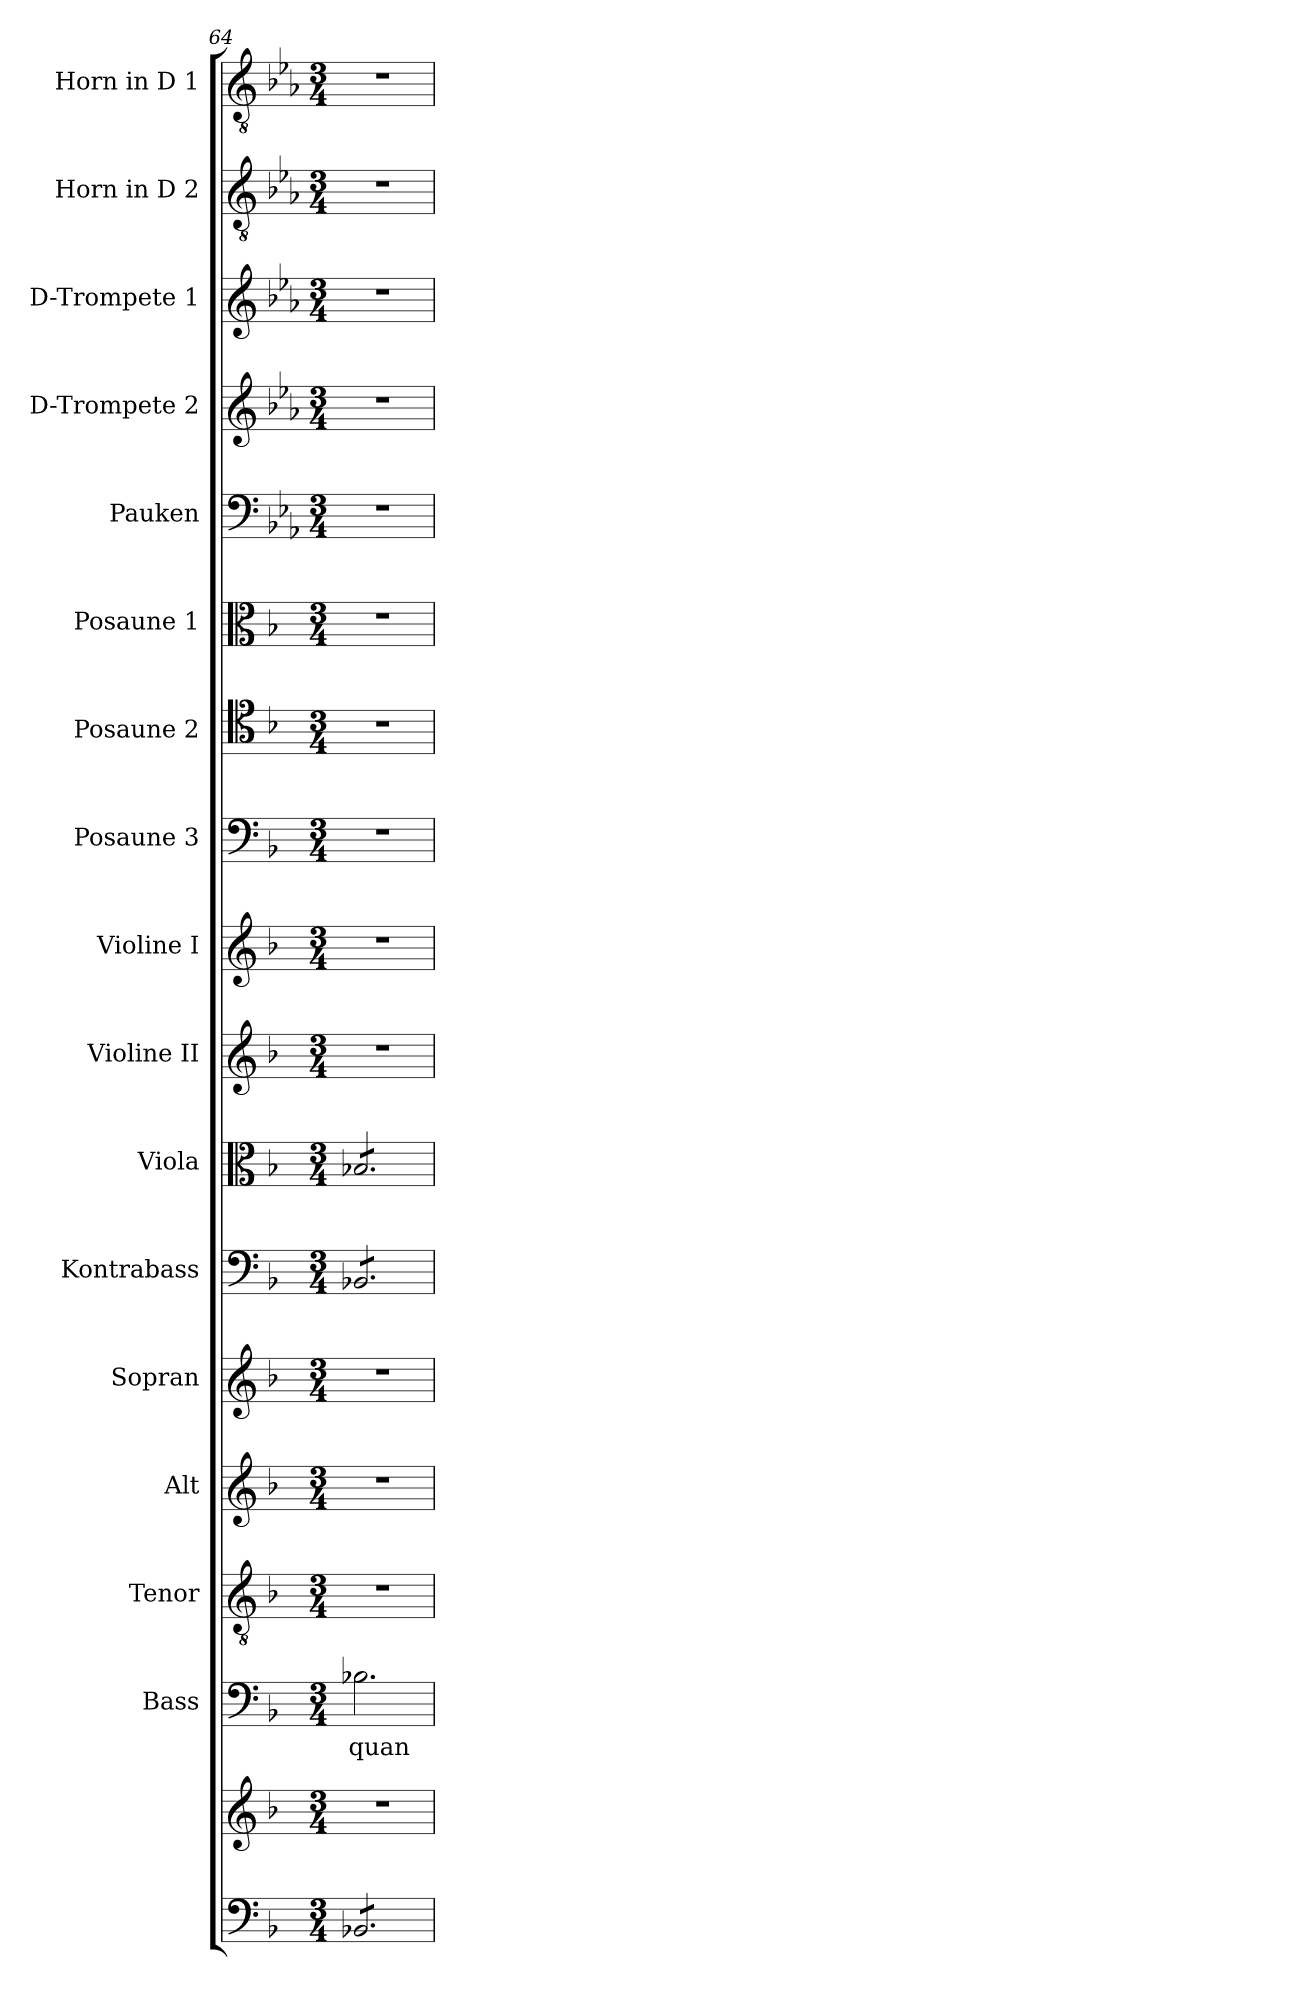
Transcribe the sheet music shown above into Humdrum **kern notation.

**kern	**kern	**kern	**text	**kern	**kern	**kern	**kern	**kern	**kern	**kern	**kern	**kern	**kern	**kern	**kern	**kern	**kern	**kern
*part17	*part17	*part16	*part16	*part15	*part14	*part13	*part12	*part11	*part10	*part9	*part8	*part7	*part6	*part5	*part4	*part3	*part2	*part1
*staff18	*staff17	*staff16	*staff16	*staff15	*staff14	*staff13	*staff12	*staff11	*staff10	*staff9	*staff8	*staff7	*staff6	*staff5	*staff4	*staff3	*staff2	*staff1
*	*	*I"Bass	*	*I"Tenor	*I"Alt	*I"Sopran	*I"Kontrabass	*I"Viola	*I"Violine II	*I"Violine I	*I"Posaune 3	*I"Posaune 2	*I"Posaune 1	*I"Pauken	*I"D-Trompete 2	*I"D-Trompete 1	*I"Horn in D 2	*I"Horn in D 1
*	*	*I'B.	*	*I'T.	*I'A.	*I'S.	*I'Kb.	*I'Vla.	*I'Vl. II	*I'Vl. I	*I'Pos. 3	*I'Pos. 2	*I'Pos. 1	*I'Pk.	*I'D Trp. 2	*I'D Trp. 1	*I'Hrn. 2	*I'Hrn. 1
*clefF4	*clefG2	*clefF4	*	*clefGv2	*clefG2	*clefG2	*clefF4	*clefC3	*clefG2	*clefG2	*clefF4	*clefC4	*clefC3	*clefF4	*clefG2	*clefG2	*clefGv2	*clefGv2
*	*	*	*	*	*	*	*ITrd7c12	*	*	*	*	*	*	*ITrd-1c-2	*ITrd-1c-2	*ITrd-1c-2	*ITrd-1c-2	*ITrd-1c-2
*k[b-]	*k[b-]	*k[b-]	*	*k[b-]	*k[b-]	*k[b-]	*k[b-]	*k[b-]	*k[b-]	*k[b-]	*k[b-]	*k[b-]	*k[b-]	*k[b-]	*k[b-]	*k[b-]	*k[b-]	*k[b-]
*F:	*F:	*F:	*	*F:	*F:	*F:	*F:	*F:	*F:	*F:	*F:	*F:	*F:	*F:	*F:	*F:	*F:	*F:
*M3/4	*M3/4	*M3/4	*	*M3/4	*M3/4	*M3/4	*M3/4	*M3/4	*M3/4	*M3/4	*M3/4	*M3/4	*M3/4	*M3/4	*M3/4	*M3/4	*M3/4	*M3/4
=64	=64	=64	=64	=64	=64	=64	=64	=64	=64	=64	=64	=64	=64	=64	=64	=64	=64	=64
!	!	!	!LO:LY:b	!	!	!	!	!	!	!	!	!	!	!	!	!	!	!
*tremolo	*	*	*	*	*	*	*	*	*	*	*	*	*	*	*	*	*	*
*	*	*	*	*	*	*	*tremolo	*	*	*	*	*	*	*	*	*	*	*
*	*	*	*	*	*	*	*	*tremolo	*	*	*	*	*	*	*	*	*	*
8BB-X/L	2.r	2.B-X\	quan-	2.r	2.r	2.r	8BBB-X/L	8B-X/L	2.r	2.r	2.r	2.r	2.r	2.r	2.r	2.r	2.r	2.r
8BB-X/	.	.	.	.	.	.	8BBB-X/	8B-X/	.	.	.	.	.	.	.	.	.	.
8BB-X/	.	.	.	.	.	.	8BBB-X/	8B-X/	.	.	.	.	.	.	.	.	.	.
8BB-X/	.	.	.	.	.	.	8BBB-X/	8B-X/	.	.	.	.	.	.	.	.	.	.
8BB-X/	.	.	.	.	.	.	8BBB-X/	8B-X/	.	.	.	.	.	.	.	.	.	.
8BB-X/J	.	.	.	.	.	.	8BBB-X/J	8B-X/J	.	.	.	.	.	.	.	.	.	.
*	*	*	*	*	*	*	*	*Xtremolo	*	*	*	*	*	*	*	*	*	*
*	*	*	*	*	*	*	*Xtremolo	*	*	*	*	*	*	*	*	*	*	*
*Xtremolo	*	*	*	*	*	*	*	*	*	*	*	*	*	*	*	*	*	*
=	=	=	=	=	=	=	=	=	=	=	=	=	=	=	=	=	=	=
*-	*-	*-	*-	*-	*-	*-	*-	*-	*-	*-	*-	*-	*-	*-	*-	*-	*-	*-
